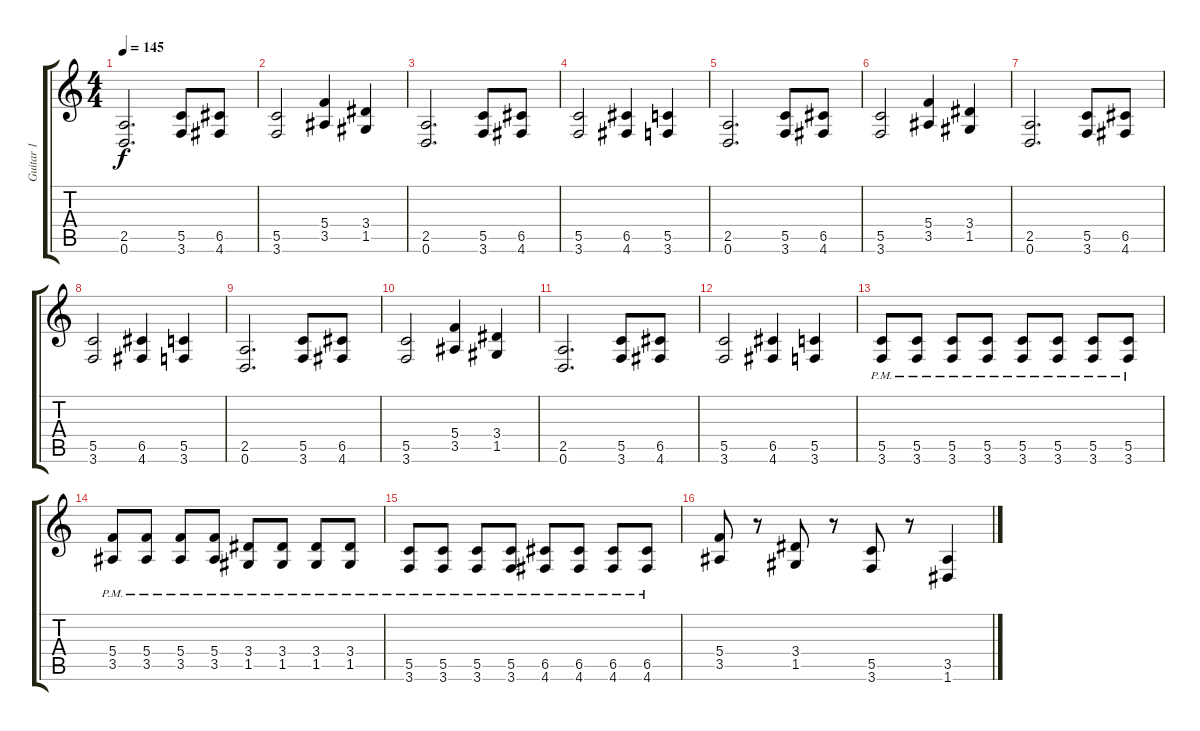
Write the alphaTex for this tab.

\track ("Guitar 1" "Guitar 1") {instrument distortionguitar}
\staff {score tabs}
\tuning (D4 A3 F3 C3 G2 D2) {hide}
\ts (4 4)
\tempo 145
\clef g2
\ks c
(2.5 0.6).2{d dy f} (5.5 3.6).8 (6.5 4.6).8 |
(5.5 3.6).2 (5.4 3.5).4 (3.4 1.5).4 |
(2.5 0.6).2{d} (5.5 3.6).8 (6.5 4.6).8 |
(5.5 3.6).2 (6.5 4.6).4 (5.5 3.6).4 |
(2.5 0.6).2{d} (5.5 3.6).8 (6.5 4.6).8 |
(5.5 3.6).2 (5.4 3.5).4 (3.4 1.5).4 |
(2.5 0.6).2{d} (5.5 3.6).8 (6.5 4.6).8 |
(5.5 3.6).2 (6.5 4.6).4 (5.5 3.6).4 |
(2.5 0.6).2{d} (5.5 3.6).8 (6.5 4.6).8 |
(5.5 3.6).2 (5.4 3.5).4 (3.4 1.5).4 |
(2.5 0.6).2{d} (5.5 3.6).8 (6.5 4.6).8 |
(5.5 3.6).2 (6.5 4.6).4 (5.5 3.6).4 |
(5.5{pm} 3.6{pm}).8 (5.5{pm} 3.6{pm}).8 (5.5{pm} 3.6{pm}).8 (5.5{pm} 3.6{pm}).8 (5.5{pm} 3.6{pm}).8 (5.5{pm} 3.6{pm}).8 (5.5{pm} 3.6{pm}).8 (5.5{pm} 3.6{pm}).8 |
(5.4{pm} 3.5{pm}).8 (5.4{pm} 3.5{pm}).8 (5.4{pm} 3.5{pm}).8 (5.4{pm} 3.5{pm}).8 (3.4{pm} 1.5{pm}).8 (3.4{pm} 1.5{pm}).8 (3.4{pm} 1.5{pm}).8 (3.4{pm} 1.5{pm}).8 |
(5.5{pm} 3.6{pm}).8 (5.5{pm} 3.6{pm}).8 (5.5{pm} 3.6{pm}).8 (5.5{pm} 3.6{pm}).8 (6.5{pm} 4.6{pm}).8 (6.5{pm} 4.6{pm}).8 (6.5{pm} 4.6{pm}).8 (6.5{pm} 4.6{pm}).8 |
(5.4 3.5).8 r.8 (3.4 1.5).8 r.8 (5.5 3.6).8 r.8 (3.5 1.6).4
